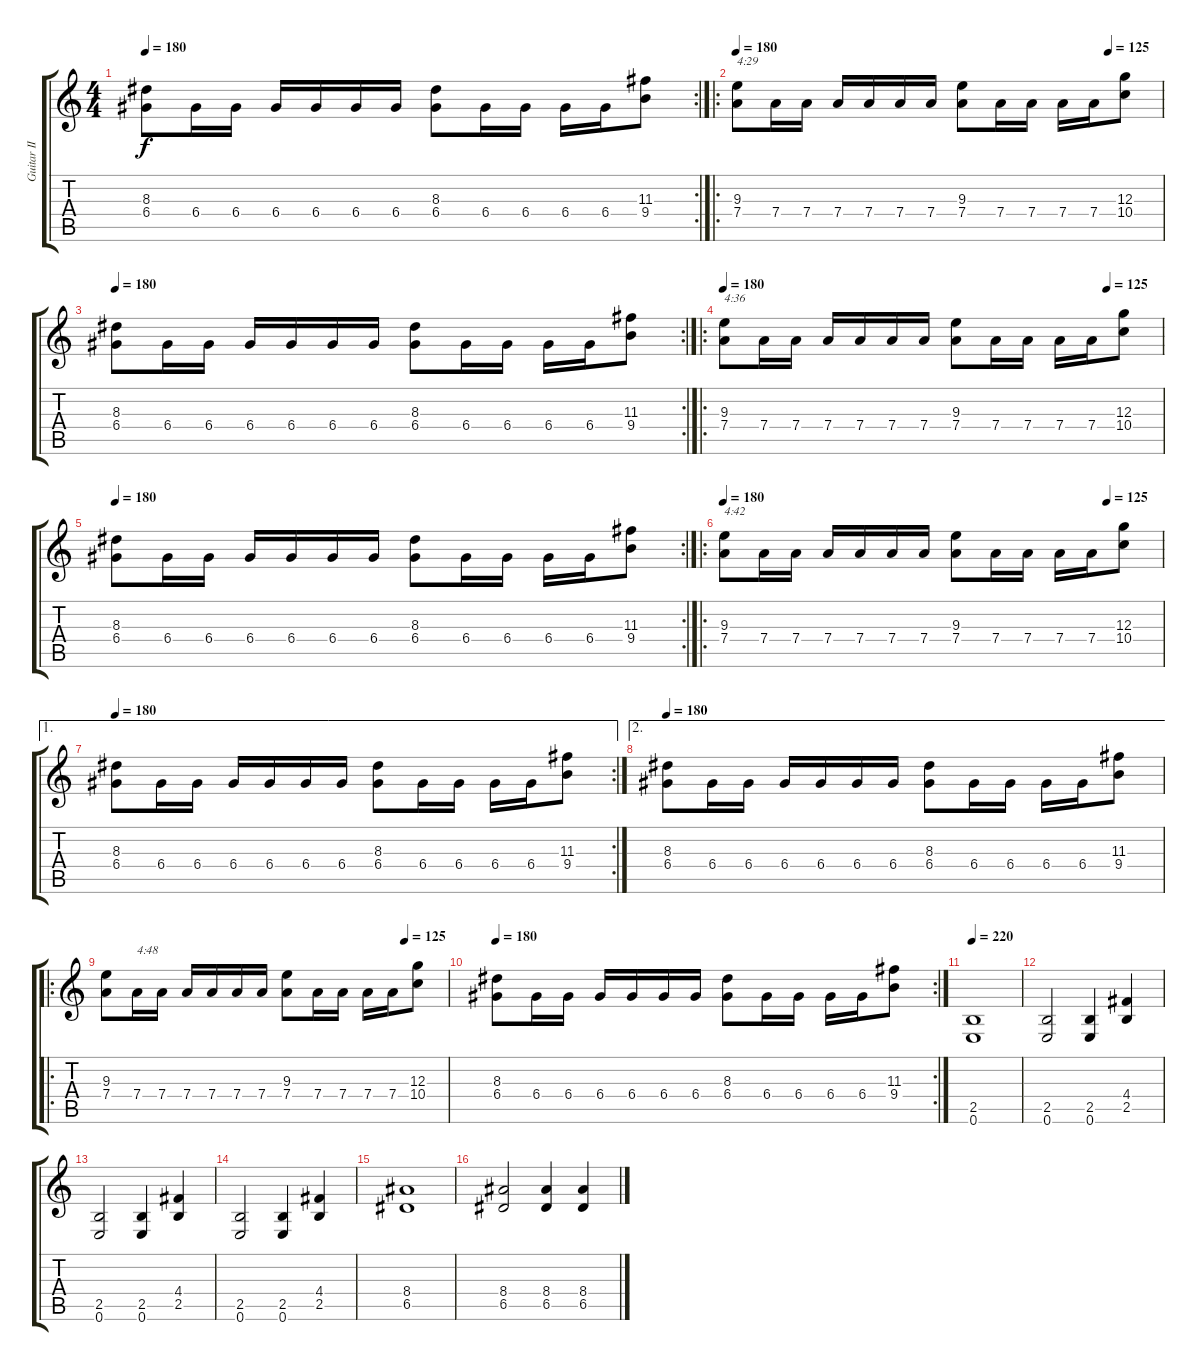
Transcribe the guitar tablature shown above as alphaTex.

\track ("Guitar II" "Guitar II") {instrument distortionguitar}
\staff {score tabs}
\tuning (E4 B3 G3 D3 A2 E2) {hide}
\rc 2
\ts (4 4)
\tempo 180
\clef g2
\ks c
(8.3 6.4).8{dy f} 6.4.16 6.4.16 6.4.16 6.4.16 6.4.16 6.4.16 (8.3 6.4).8 6.4.16 6.4.16 6.4.16 6.4.16 (11.3 9.4).8 |
\ro
\tempo 180
\tempo (125 0.875)
(9.3 7.4).8{txt "4:29"} 7.4.16 7.4.16 7.4.16 7.4.16 7.4.16 7.4.16 (9.3 7.4).8 7.4.16 7.4.16 7.4.16 7.4.16 (12.3 10.4).8 |
\rc 2
\tempo 180
(8.3 6.4).8 6.4.16 6.4.16 6.4.16 6.4.16 6.4.16 6.4.16 (8.3 6.4).8 6.4.16 6.4.16 6.4.16 6.4.16 (11.3 9.4).8 |
\ro
\tempo 180
\tempo (125 0.875)
(9.3 7.4).8{txt "4:36"} 7.4.16 7.4.16 7.4.16 7.4.16 7.4.16 7.4.16 (9.3 7.4).8 7.4.16 7.4.16 7.4.16 7.4.16 (12.3 10.4).8 |
\rc 2
\tempo 180
(8.3 6.4).8 6.4.16 6.4.16 6.4.16 6.4.16 6.4.16 6.4.16 (8.3 6.4).8 6.4.16 6.4.16 6.4.16 6.4.16 (11.3 9.4).8 |
\ro
\tempo 180
\tempo (125 0.875)
(9.3 7.4).8{txt "4:42"} 7.4.16 7.4.16 7.4.16 7.4.16 7.4.16 7.4.16 (9.3 7.4).8 7.4.16 7.4.16 7.4.16 7.4.16 (12.3 10.4).8 |
\ae 1
\rc 2
\tempo 180
(8.3 6.4).8 6.4.16 6.4.16 6.4.16 6.4.16 6.4.16 6.4.16 (8.3 6.4).8 6.4.16 6.4.16 6.4.16 6.4.16 (11.3 9.4).8 |
\ae 2
\tempo 180
(8.3 6.4).8 6.4.16 6.4.16 6.4.16 6.4.16 6.4.16 6.4.16 (8.3 6.4).8 6.4.16 6.4.16 6.4.16 6.4.16 (11.3 9.4).8 |
\ro
\tempo (125 0.875)
(9.3 7.4).8 7.4.16{txt "4:48"} 7.4.16 7.4.16 7.4.16 7.4.16 7.4.16 (9.3 7.4).8 7.4.16 7.4.16 7.4.16 7.4.16 (12.3 10.4).8 |
\rc 2
\tempo 180
(8.3 6.4).8 6.4.16 6.4.16 6.4.16 6.4.16 6.4.16 6.4.16 (8.3 6.4).8 6.4.16 6.4.16 6.4.16 6.4.16 (11.3 9.4).8 |
\tempo 250
\tempo 220
(2.5 0.6).1 |
(2.5 0.6).2 (2.5 0.6).4 (4.4 2.5).4 |
(2.5 0.6).2 (2.5 0.6).4 (4.4 2.5).4 |
(2.5 0.6).2 (2.5 0.6).4 (4.4 2.5).4 |
(8.4 6.5).1 |
(8.4 6.5).2 (8.4 6.5).4 (8.4 6.5).4
